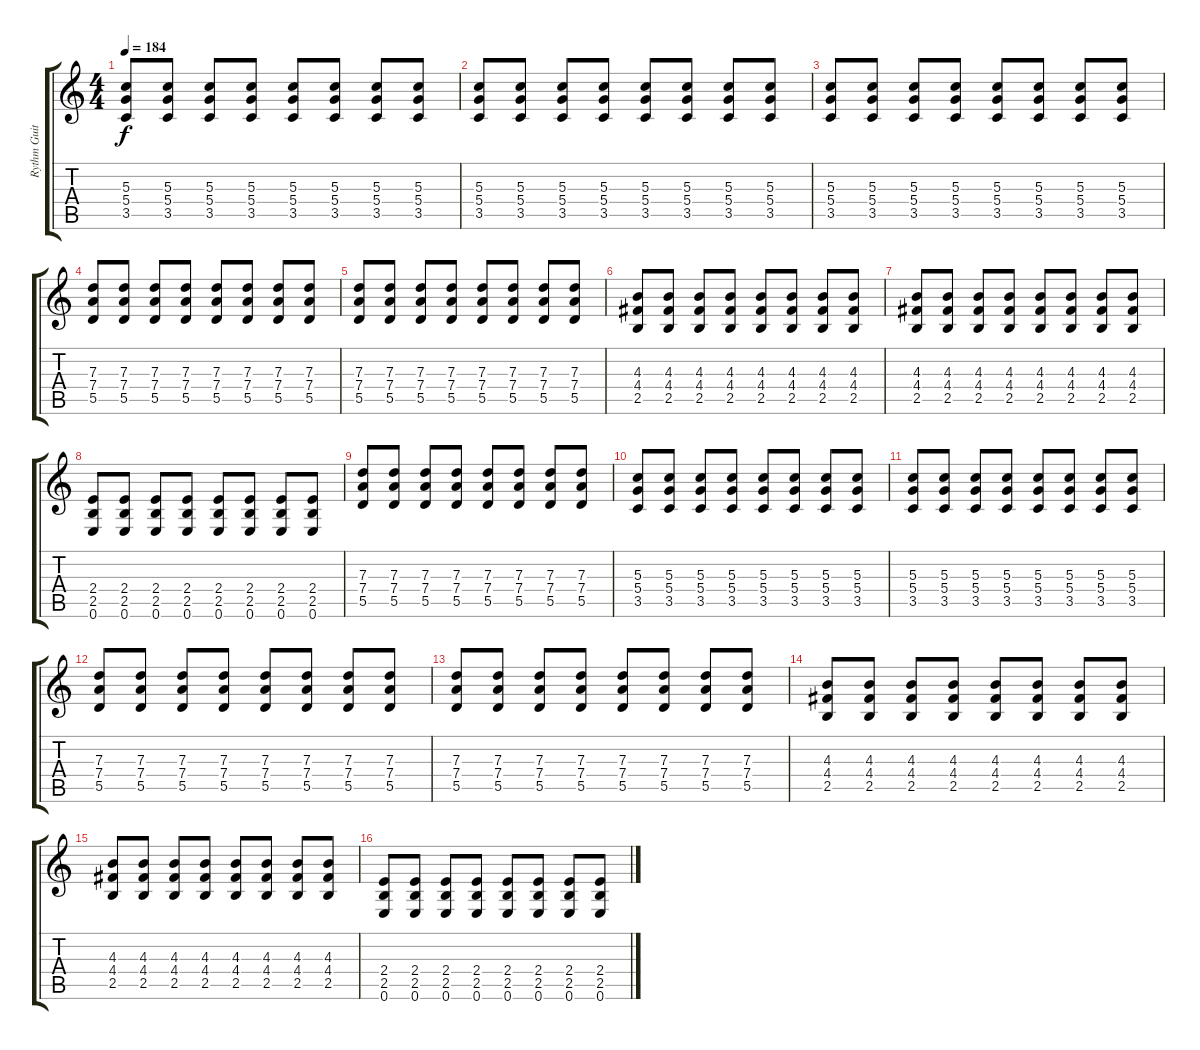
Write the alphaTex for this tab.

\track ("Rythm Guitar" "Rythm Guit") {instrument overdrivenguitar}
\staff {score tabs}
\tuning (E4 B3 G3 D3 A2 E2) {hide}
\ts (4 4)
\tempo 184
\clef g2
\ks c
(5.3 5.4 3.5).8{dy f} (5.3 5.4 3.5).8 (5.3 5.4 3.5).8 (5.3 5.4 3.5).8 (5.3 5.4 3.5).8 (5.3 5.4 3.5).8 (5.3 5.4 3.5).8 (5.3 5.4 3.5).8 |
(5.3 5.4 3.5).8 (5.3 5.4 3.5).8 (5.3 5.4 3.5).8 (5.3 5.4 3.5).8 (5.3 5.4 3.5).8 (5.3 5.4 3.5).8 (5.3 5.4 3.5).8 (5.3 5.4 3.5).8 |
(5.3 5.4 3.5).8 (5.3 5.4 3.5).8 (5.3 5.4 3.5).8 (5.3 5.4 3.5).8 (5.3 5.4 3.5).8 (5.3 5.4 3.5).8 (5.3 5.4 3.5).8 (5.3 5.4 3.5).8 |
(7.3 7.4 5.5).8 (7.3 7.4 5.5).8 (7.3 7.4 5.5).8 (7.3 7.4 5.5).8 (7.3 7.4 5.5).8 (7.3 7.4 5.5).8 (7.3 7.4 5.5).8 (7.3 7.4 5.5).8 |
(7.3 7.4 5.5).8 (7.3 7.4 5.5).8 (7.3 7.4 5.5).8 (7.3 7.4 5.5).8 (7.3 7.4 5.5).8 (7.3 7.4 5.5).8 (7.3 7.4 5.5).8 (7.3 7.4 5.5).8 |
(4.3 4.4 2.5).8 (4.3 4.4 2.5).8 (4.3 4.4 2.5).8 (4.3 4.4 2.5).8 (4.3 4.4 2.5).8 (4.3 4.4 2.5).8 (4.3 4.4 2.5).8 (4.3 4.4 2.5).8 |
(4.3 4.4 2.5).8 (4.3 4.4 2.5).8 (4.3 4.4 2.5).8 (4.3 4.4 2.5).8 (4.3 4.4 2.5).8 (4.3 4.4 2.5).8 (4.3 4.4 2.5).8 (4.3 4.4 2.5).8 |
(2.4 2.5 0.6).8 (2.4 2.5 0.6).8 (2.4 2.5 0.6).8 (2.4 2.5 0.6).8 (2.4 2.5 0.6).8 (2.4 2.5 0.6).8 (2.4 2.5 0.6).8 (2.4 2.5 0.6).8 |
(7.3 7.4 5.5).8 (7.3 7.4 5.5).8 (7.3 7.4 5.5).8 (7.3 7.4 5.5).8 (7.3 7.4 5.5).8 (7.3 7.4 5.5).8 (7.3 7.4 5.5).8 (7.3 7.4 5.5).8 |
(5.3 5.4 3.5).8 (5.3 5.4 3.5).8 (5.3 5.4 3.5).8 (5.3 5.4 3.5).8 (5.3 5.4 3.5).8 (5.3 5.4 3.5).8 (5.3 5.4 3.5).8 (5.3 5.4 3.5).8 |
(5.3 5.4 3.5).8 (5.3 5.4 3.5).8 (5.3 5.4 3.5).8 (5.3 5.4 3.5).8 (5.3 5.4 3.5).8 (5.3 5.4 3.5).8 (5.3 5.4 3.5).8 (5.3 5.4 3.5).8 |
(7.3 7.4 5.5).8 (7.3 7.4 5.5).8 (7.3 7.4 5.5).8 (7.3 7.4 5.5).8 (7.3 7.4 5.5).8 (7.3 7.4 5.5).8 (7.3 7.4 5.5).8 (7.3 7.4 5.5).8 |
(7.3 7.4 5.5).8 (7.3 7.4 5.5).8 (7.3 7.4 5.5).8 (7.3 7.4 5.5).8 (7.3 7.4 5.5).8 (7.3 7.4 5.5).8 (7.3 7.4 5.5).8 (7.3 7.4 5.5).8 |
(4.3 4.4 2.5).8 (4.3 4.4 2.5).8 (4.3 4.4 2.5).8 (4.3 4.4 2.5).8 (4.3 4.4 2.5).8 (4.3 4.4 2.5).8 (4.3 4.4 2.5).8 (4.3 4.4 2.5).8 |
(4.3 4.4 2.5).8 (4.3 4.4 2.5).8 (4.3 4.4 2.5).8 (4.3 4.4 2.5).8 (4.3 4.4 2.5).8 (4.3 4.4 2.5).8 (4.3 4.4 2.5).8 (4.3 4.4 2.5).8 |
(2.4 2.5 0.6).8 (2.4 2.5 0.6).8 (2.4 2.5 0.6).8 (2.4 2.5 0.6).8 (2.4 2.5 0.6).8 (2.4 2.5 0.6).8 (2.4 2.5 0.6).8 (2.4 2.5 0.6).8
